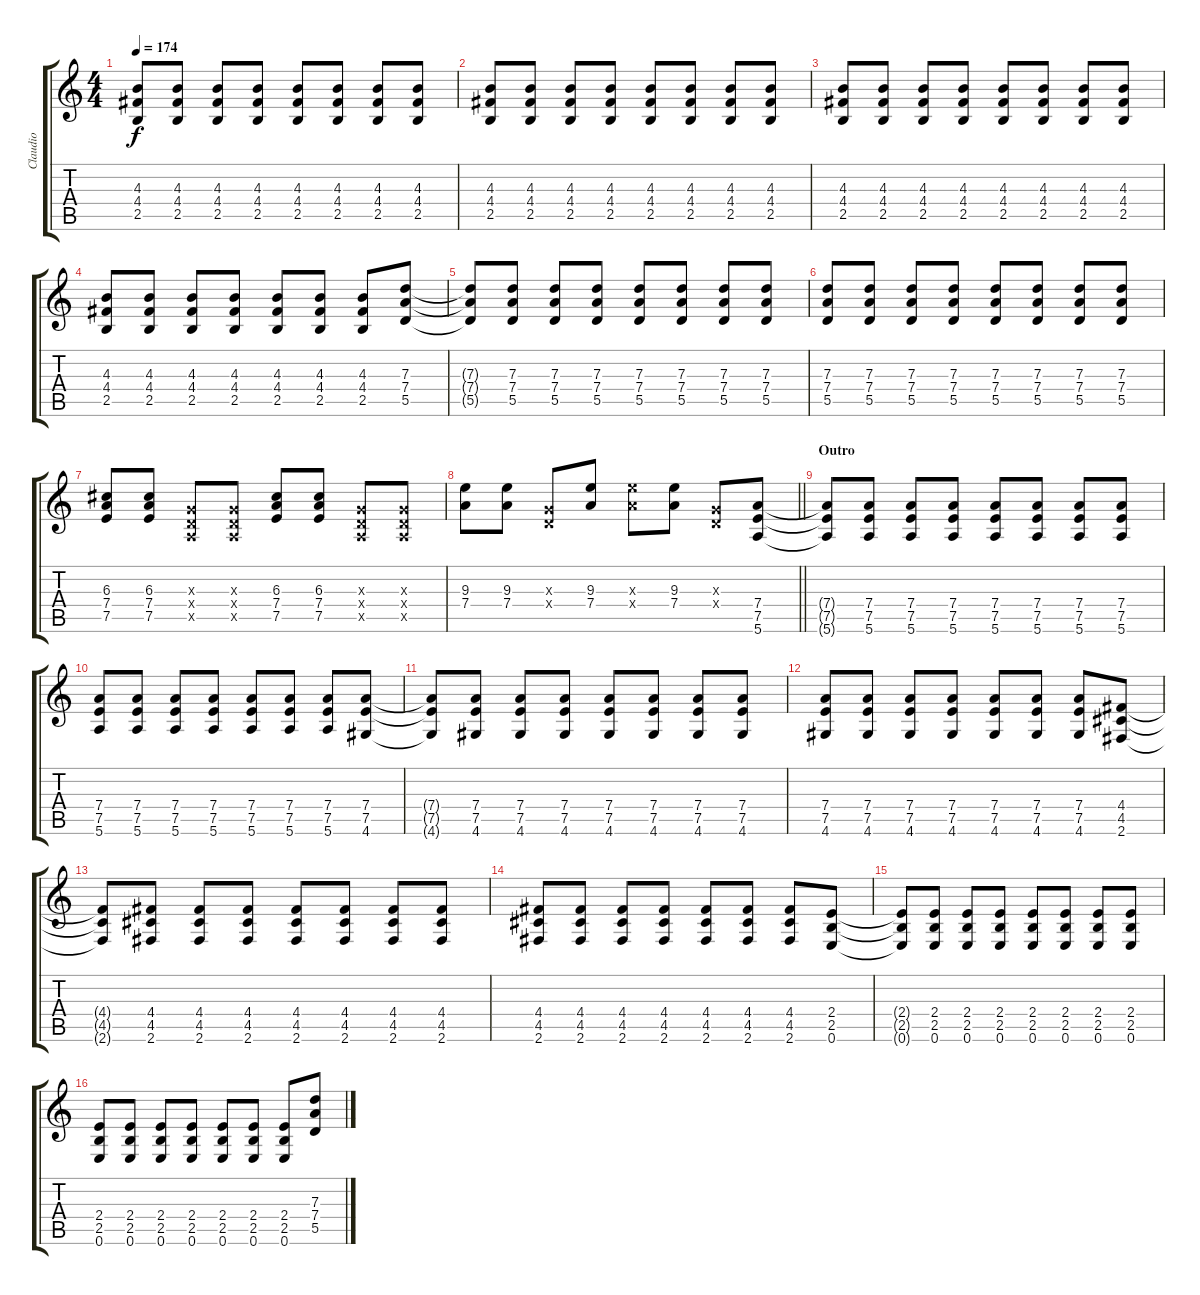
\track ("Claudio" "Claudio") {instrument overdrivenguitar}
\staff {score tabs}
\tuning (E4 B3 G3 D3 A2 E2) {hide}
\ts (4 4)
\tempo 174
\clef g2
\ks c
(4.3{t} 4.4{t} 2.5{t}).8{dy f} (4.3 4.4 2.5).8 (4.3 4.4 2.5).8 (4.3 4.4 2.5).8 (4.3 4.4 2.5).8 (4.3 4.4 2.5).8 (4.3 4.4 2.5).8 (4.3 4.4 2.5).8 |
(4.3 4.4 2.5).8 (4.3 4.4 2.5).8 (4.3 4.4 2.5).8 (4.3 4.4 2.5).8 (4.3 4.4 2.5).8 (4.3 4.4 2.5).8 (4.3 4.4 2.5).8 (4.3 4.4 2.5).8 |
(4.3 4.4 2.5).8 (4.3 4.4 2.5).8 (4.3 4.4 2.5).8 (4.3 4.4 2.5).8 (4.3 4.4 2.5).8 (4.3 4.4 2.5).8 (4.3 4.4 2.5).8 (4.3 4.4 2.5).8 |
(4.3 4.4 2.5).8 (4.3 4.4 2.5).8 (4.3 4.4 2.5).8 (4.3 4.4 2.5).8 (4.3 4.4 2.5).8 (4.3 4.4 2.5).8 (4.3 4.4 2.5).8 (7.3 7.4 5.5).8 |
(7.3{t} 7.4{t} 5.5{t}).8 (7.3 7.4 5.5).8 (7.3 7.4 5.5).8 (7.3 7.4 5.5).8 (7.3 7.4 5.5).8 (7.3 7.4 5.5).8 (7.3 7.4 5.5).8 (7.3 7.4 5.5).8 |
(7.3 7.4 5.5).8 (7.3 7.4 5.5).8 (7.3 7.4 5.5).8 (7.3 7.4 5.5).8 (7.3 7.4 5.5).8 (7.3 7.4 5.5).8 (7.3 7.4 5.5).8 (7.3 7.4 5.5).8 |
(6.3 7.4 7.5).8 (6.3 7.4 7.5).8 (0.3{x} 0.4{x} 0.5{x}).8 (0.3{x} 0.4{x} 0.5{x}).8 (6.3 7.4 7.5).8 (6.3 7.4 7.5).8 (0.3{x} 0.4{x} 0.5{x}).8 (0.3{x} 0.4{x} 0.5{x}).8 |
\barLineRight lightlight
(9.3 7.4).8 (9.3 7.4).8 (0.3{x} 0.4{x}).8 (9.3 7.4).8 (9.3{x} 7.4{x}).8 (9.3 7.4).8 (0.3{x} 0.4{x}).8 (7.4 7.5 5.6).8 |
\section ("" "Outro")
(7.4{t} 7.5{t} 5.6{t}).8 (7.4 7.5 5.6).8 (7.4 7.5 5.6).8 (7.4 7.5 5.6).8 (7.4 7.5 5.6).8 (7.4 7.5 5.6).8 (7.4 7.5 5.6).8 (7.4 7.5 5.6).8 |
(7.4 7.5 5.6).8 (7.4 7.5 5.6).8 (7.4 7.5 5.6).8 (7.4 7.5 5.6).8 (7.4 7.5 5.6).8 (7.4 7.5 5.6).8 (7.4 7.5 5.6).8 (7.4 7.5 4.6).8 |
(7.4{t} 7.5{t} 4.6{t}).8 (7.4 7.5 4.6).8 (7.4 7.5 4.6).8 (7.4 7.5 4.6).8 (7.4 7.5 4.6).8 (7.4 7.5 4.6).8 (7.4 7.5 4.6).8 (7.4 7.5 4.6).8 |
(7.4 7.5 4.6).8 (7.4 7.5 4.6).8 (7.4 7.5 4.6).8 (7.4 7.5 4.6).8 (7.4 7.5 4.6).8 (7.4 7.5 4.6).8 (7.4 7.5 4.6).8 (4.4 4.5 2.6).8 |
(4.4{t} 4.5{t} 2.6{t}).8 (4.4 4.5 2.6).8 (4.4 4.5 2.6).8 (4.4 4.5 2.6).8 (4.4 4.5 2.6).8 (4.4 4.5 2.6).8 (4.4 4.5 2.6).8 (4.4 4.5 2.6).8 |
(4.4 4.5 2.6).8 (4.4 4.5 2.6).8 (4.4 4.5 2.6).8 (4.4 4.5 2.6).8 (4.4 4.5 2.6).8 (4.4 4.5 2.6).8 (4.4 4.5 2.6).8 (2.4 2.5 0.6).8 |
(2.4{t} 2.5{t} 0.6{t}).8 (2.4 2.5 0.6).8 (2.4 2.5 0.6).8 (2.4 2.5 0.6).8 (2.4 2.5 0.6).8 (2.4 2.5 0.6).8 (2.4 2.5 0.6).8 (2.4 2.5 0.6).8 |
(2.4 2.5 0.6).8 (2.4 2.5 0.6).8 (2.4 2.5 0.6).8 (2.4 2.5 0.6).8 (2.4 2.5 0.6).8 (2.4 2.5 0.6).8 (2.4 2.5 0.6).8 (7.3 7.4 5.5).8
